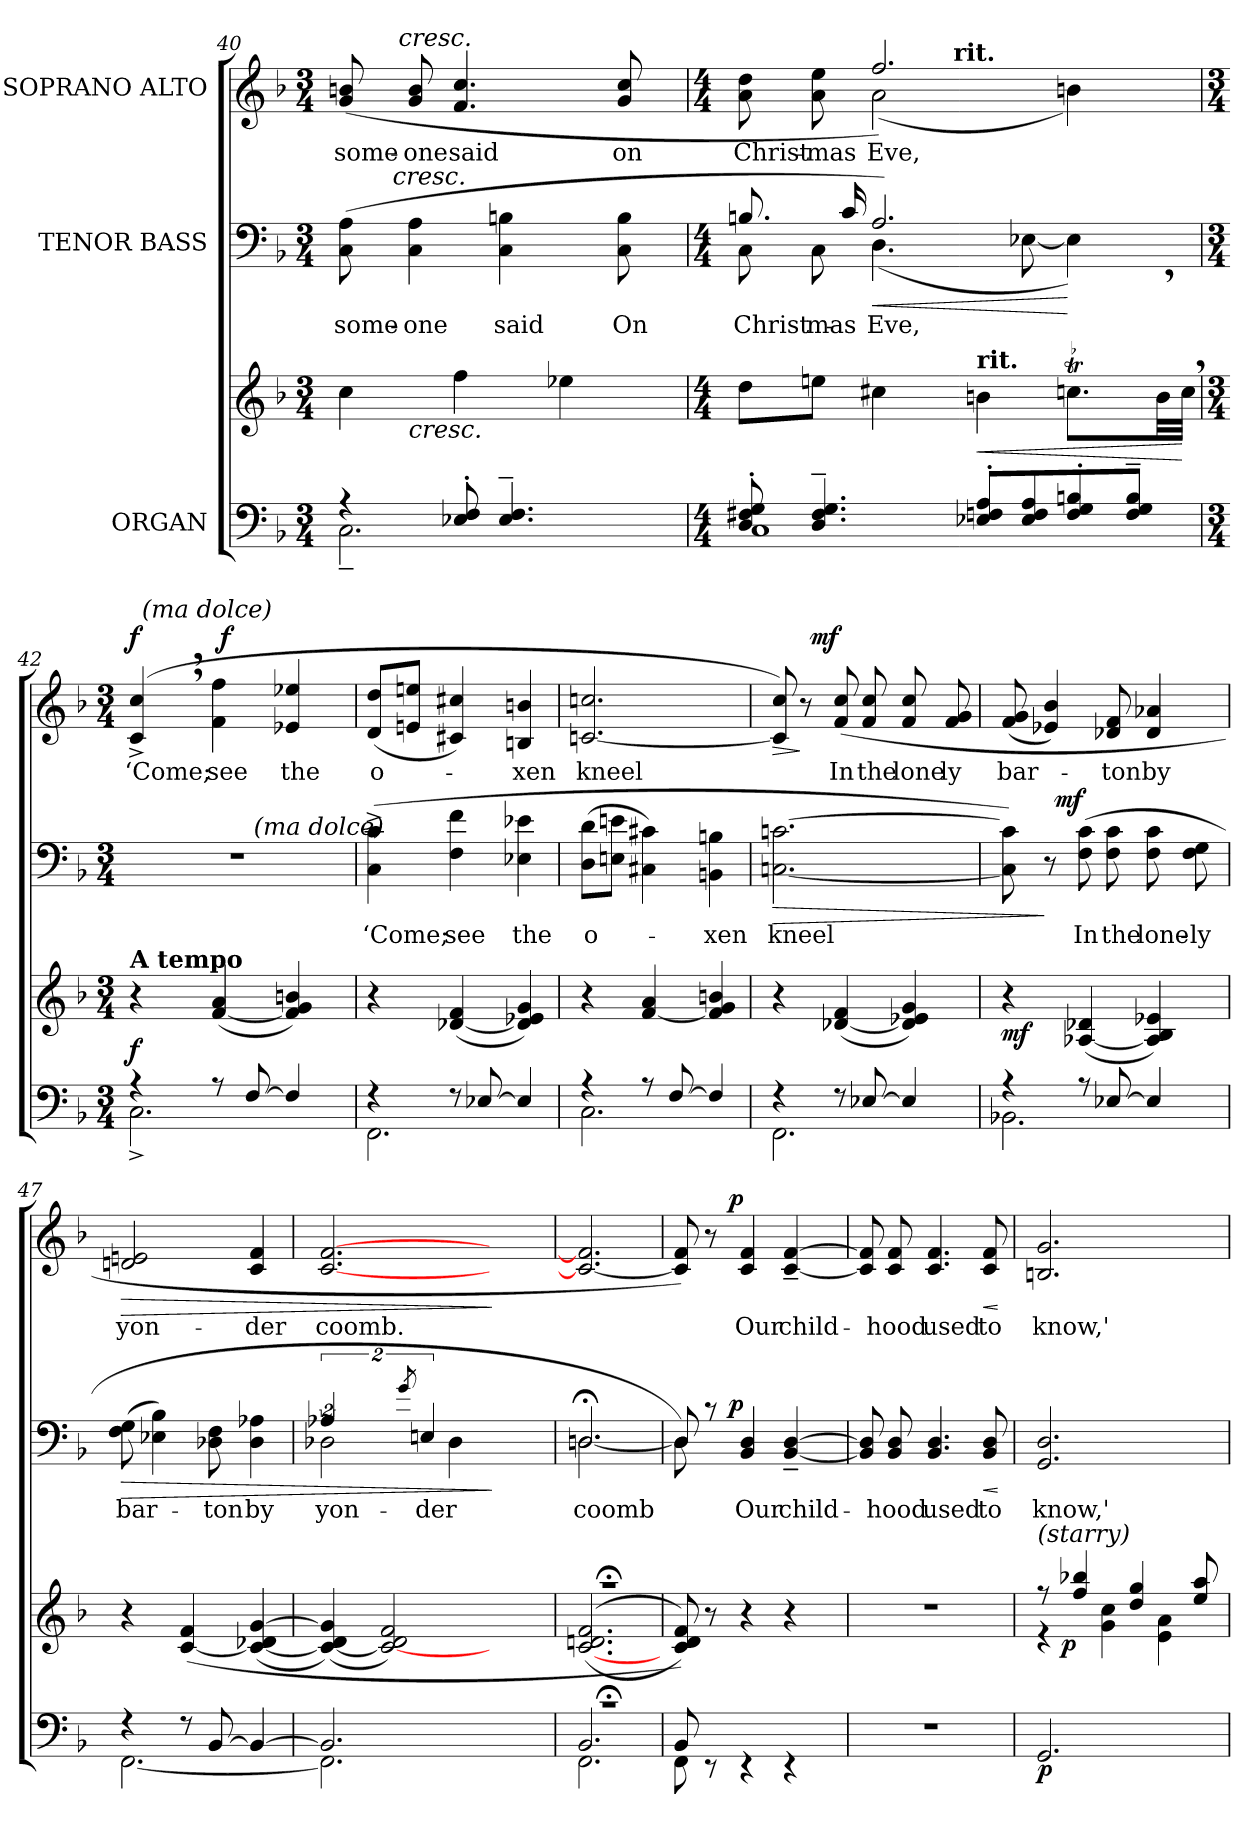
**kern	**kern	**dynam	**kern	**text	**dynam	**kern	**text	**dynam
*part3	*part3	*part3	*part2	*part2	*part2	*part1	*part1	*part1
*staff4	*staff3	*staff3/4	*staff2	*staff2	*staff2	*staff1	*staff1	*staff1
*I"ORGAN	*	*	*I"TENOR BASS	*	*	*I"SOPRANO ALTO	*	*
!!LO:LB:g=z
*clefF4	*clefG2	*	*clefF4	*	*	*clefG2	*	*
*k[b-]	*k[b-]	*	*k[b-]	*	*	*k[b-]	*	*
*F:	*F:	*	*F:	*	*	*F:	*	*
*M3/4	*M3/4	*	*M3/4	*	*	*M3/4	*	*
=40	=40	=40	=40	=40	=40	=40	=40	=40
*^	*	*	*	*	*	*	*	*
!	!	!	!	!	!LO:LY:b	!	!	!LO:LY:b	!
*	*	*^	*	*^	*	*	*^	*	*
4rA	2.C~<\	4cc\	8ryy	.	(>8C\ 8A\	16..ryy	some-	.	(8g/ 8bn/	12ryy	some-	.
.	.	.	.	.	.	.	.	.	.	48.ryy	.	.
!	!	!	!	!	!	!LO:TX:a:i:t=cresc.	!	!	!	!	!	!
.	.	.	.	.	.	2ryy	.	.	.	.	.	.
!	!	!	!	!	!	!	!	!	!	!LO:TX:a:i:t=cresc.	!	!
.	.	.	.	.	.	.	.	.	.	3ryy	.	.
!	!	!	!LO:TX:b:i:t=cresc.	!	!	!	!	!	!	!	!	!
!	!	!	!	!	!	!	!LO:LY:b:rj	!	!	!	!LO:LY:b:rj	!
.	.	.	2ryy	.	4C\ 4A\	.	-one	.	8g/ 8b/	.	-one	.
!	!	!	!	!	!	!	!	!	!	!	!LO:LY:b	!
8E-X/'> 8F/'>	.	4ff\	.	.	.	.	.	.	4.f/ 4.cc/	.	said	.
!	!	!	!	!	!	!	!LO:LY:b	!	!	!	!	!
4.E-/~> 4.F/~>	.	.	.	.	4C\ 4Bn\	.	said	.	.	.	.	.
.	.	.	.	.	.	.	.	.	.	6ryy	.	.
.	.	4ee-X\	.	.	.	.	.	.	.	.	.	.
.	.	.	.	.	.	8ryy	.	.	.	.	.	.
.	.	.	.	.	.	.	.	.	.	12ryy	.	.
!	!	!	!	!	!	!	!LO:LY:b	!	!	!	!LO:LY:b	!
.	.	.	8ryy	.	8C\ 8B\	.	On	.	8g/ 8cc/	.	on	.
.	.	.	.	.	.	.	.	.	.	24ryy	.	.
.	.	.	.	.	.	64ryy	.	.	.	.	.	.
.	.	.	.	.	.	.	.	.	.	96ryy	.	.
*	*	*v	*v	*	*	*	*	*	*v	*v	*	*
=41	=41	=41	=41	=41	=41	=41	=41	=41	=41	=41
*M4/4	*	*M4/4	*	*M4/4	*	*	*	*M4/4	*	*
*	*	*^	*	*	*	*	*	*^	*	*
!	!	!	!	!	!	!	!LO:LY:b	!	!	!	!LO:LY:b	!
*	*	*v	*v	*	*	*	*	*	*	*^	*	*
8D/'> 8F#X/'> 8G/'>	1C	8dd\L	.	8.Bn/	8C\	Christ-	.	4ryy	8a\ 8dd\	3ryy	Christ-	.
!	!	!	!	!	!	!LO:LY:b:rj	!	!	!	!	!LO:LY:b:rj	!
4.D/~> 4.F#/~> 4.G/~>	.	8een\J	.	.	8C\	-mas	.	.	8a\ 8ee\	.	-mas	.
.	.	.	.	16c/	.	.	.	.	.	.	.	.
!	!	!	!	!	!	!LO:LY:b	!LO:HP:b	!	!	!	!LO:LY:b	!
.	.	4cc#X\	.	2.A/)	(<4.D\	Eve,	<	2.ff/)	(<2a\	.	Eve,	.
.	.	.	.	.	.	.	.	.	.	12.ryy	.	.
!	!	!	!	!	!	!	!	!	!	!LO:TX:a:B:t=rit.	!	!
.	.	.	.	.	.	.	.	.	.	3ryy	.	.
!	!	!LO:TX:a:B:t=rit.	!	!	!	!	!	!	!	!	!	!
!	!	!	!LO:HP:b	!	!	!	!	!	!	!	!	!
8E-X/'> 8Fn/'> 8A/'>L	.	4bn\	<	.	.	.	.	.	.	.	.	.
8E-/ 8F/ 8A/	.	.	.	.	[<8E-X\	.	.	.	.	.	.	.
!	!	!LO:TR:acc=-	!	!	!	!	!	!	!	!	!	!
8F/'> 8G/'> 8Bn/'>	.	8.cct\L	.	.	4E-,>\])	.	[	.	4bn\)	.	.	.
.	.	.	.	.	.	.	.	.	.	6ryy	.	.
8F/~> 8G/~> 8B/~>J	.	.	.	.	.	.	.	.	.	.	.	.
.	.	32b\LL	.	.	.	.	.	.	.	.	.	.
.	.	.	.	.	.	.	.	.	.	24ryy	.	.
.	.	32cc,>\JJJ	[	.	.	.	.	.	.	.	.	.
=42	=42	=42	=42	=42	=42	=42	=42	=42	=42	=42	=42	=42
*M3/4	*	*M3/4	*	*M3/4	*	*	*	*M3/4	*	*	*	*
!	!	!LO:TX:a:B:t=A tempo	!	!	!	!	!	!	!	!	!	!
!	!	!	!LO:DY:a=2	!LO:N:vis=1	!	!	!	!	!	!	!LO:LY:b	!LO:DY:a
4rA	2.C^<\	4r	f	2.r	4ryy	.	.	(4c/,>^< 4cc/,>^<	6ryy	48ryy	‘Come;	f
!	!	!	!	!	!	!	!	!	!	!LO:TX:a:i:t=(ma dolce)	!	!
.	.	.	.	.	.	.	.	.	.	3%2ryy	.	.
.	.	.	.	.	.	.	.	.	12ryy	.	.	.
!	!	!	!	!	!	!	!	!	!	!	!LO:LY:b	!
8rG	.	([<4f/ 4a/	.	.	8ryy	.	.	4f\ 4ff\	48ryy	.	see	.
!	!	!	!	!	!	!	!	!	!	!	!	!LO:DY:b
.	.	.	.	.	.	.	.	.	3ryy	.	.	f
[>8F/	.	.	.	.	64ryy	.	.	.	.	.	.	.
!	!	!	!	!	!LO:TX:a:i:t=(ma dolce)	!	!	!	!	!	!	!
.	.	.	.	.	4ryy	.	.	.	.	.	.	.
!	!	!	!	!	!	!	!	!	!	!	!LO:LY:b	!
4F/]	.	4f/] 4g/ 4bn/)	.	.	.	.	.	4e-X/ 4ee-X/	.	.	the	.
.	.	.	.	.	.	.	.	.	12..ryy	.	.	.
.	.	.	.	.	16..ryy	.	.	.	.	.	.	.
.	.	.	.	.	.	.	.	.	.	24.ryy	.	.
=43	=43	=43	=43	=43	=43	=43	=43	=43	=43	=43	=43	=43
!	!	!	!	!	!	!LO:LY:b	!	!	!	!	!LO:LY:b	!
*	*	*	*	*v	*v	*	*	*	*	*	*	*
*	*	*	*	*	*	*	*v	*v	*v	*	*
4rF	2.FF\	4r	.	(>4C\^> 4c\^>	‘Come;	.	(<8d/ 8dd/L	o-	.
.	.	.	.	.	.	.	8en/ 8een/J	.	.
!	!	!	!	!	!LO:LY:b	!	!	!	!
8rF	.	([<4d-X/ 4f/	.	4F\ 4f\	see	.	4c#X/ 4cc#X/)	.	.
[>8E-X/	.	.	.	.	.	.	.	.	.
!	!	!	!	!	!LO:LY:b	!	!	!LO:LY:b	!
4E-/]	.	4d-/] 4e-X/ 4g/)	.	4E-X\ 4e-X\	the	.	4Bn/ 4bn/	-xen	.
!!LO:PB:g=z
=44	=44	=44	=44	=44	=44	=44	=44	=44	=44
!	!	!	!	!	!LO:LY:b	!	!	!LO:LY:b	!
4rA	2.C\	4r	.	(>8D\ 8d\L	o-	.	[<2.cn/ 2.ccn/	kneel	.
.	.	.	.	8En\ 8en\J	.	.	.	.	.
8rG	.	[<4f/ 4a/	.	4C#X\ 4c#X\)	.	.	.	.	.
[>8F/	.	.	.	.	.	.	.	.	.
!	!	!	!	!	!LO:LY:b	!	!	!	!
4F/]	.	4f/] 4g/ 4bn/	.	4BBn\ 4Bn\	-xen	.	.	.	.
=45	=45	=45	=45	=45	=45	=45	=45	=45	=45
!	!	!	!	!	!LO:LY:b	!LO:HP:b	!	!	!LO:HP:b
*	*	*	*	*	*	*	*^	*	*
4rF	2.FF\	4r	.	[<2.Cn\ [>2.cn\	kneel	>	8c/] 8cc/)	8ryy	.	>
.	.	.	.	.	.	.	8r	32ryy	.	]
!	!	!	!	!	!	!	!	!	!	!LO:DY:a
.	.	.	.	.	.	.	.	2ryy	.	mf
!	!	!	!	!	!	!	!	!	!LO:LY:b	!
8rF	.	([<4d-X/ 4f/	.	.	.	.	(8f/ 8cc/	.	In	.
!	!	!	!	!	!	!	!	!	!LO:LY:b	!
[>8E-X/	.	.	.	.	.	.	8f/ 8cc/	.	the	.
!	!	!	!	!	!	!	!	!	!LO:LY:b	!
4E-/]	.	4d-/] 4e-X/ 4g/)	.	.	.	.	8f/ 8cc/	.	lone	.
!	!	!	!	!	!	!	!	!	!LO:LY:b	!
.	.	.	.	.	.	.	8f/ 8g/	.	ly	.
.	.	.	.	.	.	.	.	16.ryy	.	.
=46	=46	=46	=46	=46	=46	=46	=46	=46	=46	=46
!	!	!	!LO:DY:b	!	!	!	!	!	!LO:LY:b	!
*	*	*	*	*^	*	*	*v	*v	*	*
4rA	2.BB-X\	4r	mf	8C\] 8c\])	8ryy	.	.	(<8f/ 8g/	bar-	.
.	.	.	.	8r	32ryy	.	]	4e-X/ 4b-/)	.	.
!	!	!	!	!	!	!	!LO:DY:a	!	!	!
.	.	.	.	.	2ryy	.	mf	.	.	.
!	!	!	!	!	!	!LO:LY:b	!	!	!	!
8rG	.	([<4A-X/ 4d-X/	.	(>8F\ 8c\	.	In	.	.	.	.
!	!	!	!	!	!	!LO:LY:b	!	!	!LO:LY:b	!
[>8E-X/	.	.	.	8F\ 8c\	.	the	.	8d-X/ 8f/	-ton	.
!	!	!	!	!	!	!LO:LY:b	!	!	!LO:LY:b	!
4E-/]	.	4A-/] 4B-/ 4e-X/)	.	8F\ 8c\	.	lone-	.	4d-/ 4a-X/	by	.
!	!	!	!	!	!	!LO:LY:b	!	!	!	!
.	.	.	.	8F\ 8G\	.	-ly	.	.	.	.
.	.	.	.	.	16.ryy	.	.	.	.	.
=47	=47	=47	=47	=47	=47	=47	=47	=47	=47	=47
!	!	!	!	!	!	!LO:LY:b	!LO:HP:b	!	!LO:LY:b	!LO:HP:b
*	*	*	*	*v	*v	*	*	*	*	*
4rF	[<2.FF\	4r	.	(>8F\ 8G\	bar-	>	2dn/ 2en/	yon-	>
.	.	.	.	4E-X\ 4B-\)	.	.	.	.	.
8rF	.	([<4c/ 4f/	.	.	.	.	.	.	.
!	!	!	!	!	!LO:LY:b	!	!	!	!
[>8BB-/	.	.	.	8D-X\ 8F\	-ton	.	.	.	.
!	!	!	!	!	!LO:LY:b	!	!	!LO:LY:b	!
4BB-/_	.	(<4c/_ 4d-X/ [>4g/	.	4D-\ 4A-X\	by	.	4c/ 4f/	-der	.
=48	=48	=48	=48	=48	=48	=48	=48	=48	=48
!	!	!	!	!	!LO:LY:b	!	!	!LO:LY:b	!
*	*	*	*	*^	*	*	*	*	*
*	*	*	*	*	*^	*	*	*	*	*
2.BB-/]	2.FF\]	(<4c/_ 4d/ 4g/])	.	8%3A-X/	4%3D-X\	2ryy	yon-	.	[<2.c/ [<2.f/	coomb.	.
.	.	2c/_ 2d/ 2f/)	.	.	.	.	.	.	.	.	.
.	.	.	.	8qg>/	.	.	.	.	.	.	.
!	!	!	!	!	!	!	!LO:LY:b	!	!	!	!
.	.	.	.	8%3En/	.	.	-der	.	.	.	.
.	.	.	.	.	.	4D-\	.	.	.	.	.
4...ryy	4...ryy	4...ryy	.	4...ryy	4...ryy	4...ryy	.	]	4...ryy	.	]
!!LO:LB:g=z
=49	=49	=49	=49	=49	=49	=49	=49	=49	=49	=49	=49
!LO:N:vis=1	!	!LO:N:vis=1	!	!	!	!	!LO:LY:b	!	!	!	!
*	*^	*^	*	*	*v	*v	*	*	*	*	*
2.r;<c	2.FF\	2.BB-/	2.r;<aa	(<([<2.c/ 2.dn/ 2.f/	.	2.Dn;<;</	[>2.D\	coomb	.	2.c/_ 2.f/]	.	.
*	*v	*v	*	*	*	*	*	*	*	*	*	*
*	*	*v	*v	*	*	*	*	*	*	*	*
=50	=50	=50	=50	=50	=50	=50	=50	=50	=50	=50
*	*	*	*	*	*^	*	*	*^	*	*
8BB-/	8FF\	8c/ 8d/ 8f/)))	.	8D/)	8D\]	8..ryy	.	.	8c/] 8f/)	8..ryy	.	.
8rEE	2ryy	8r	.	8rc	2ryy	.	.	.	8r	.	.	.
!	!	!	!	!	!	!	!	!LO:DY:a	!	!	!	!LO:DY:a
.	.	.	.	.	.	2ryy	.	p	.	2ryy	.	p
!	!	!	!	!	!	!	!LO:LY:b	!	!	!	!LO:LY:b	!
4rEE	.	4r	.	4BB-/ 4D/	.	.	Our	.	4c/ 4f/	.	Our	.
!	!	!	!	!	!	!	!LO:LY:b	!	!	!	!LO:LY:b	!
4rEE	.	4r	.	[<4BB-/~> [>4D/~>	.	.	child-	.	[<4c/~< [>4f/~<	.	child-	.
.	8ryy	.	.	.	8ryy	.	.	.	.	.	.	.
.	.	.	.	.	.	32ryy	.	.	.	32ryy	.	.
=51	=51	=51	=51	=51	=51	=51	=51	=51	=51	=51	=51	=51
!LO:N:vis=1	!	!LO:N:vis=1	!	!	!	!	!	!	!	!	!	!
*	*	*	*	*v	*v	*v	*	*	*	*	*	*
*v	*v	*	*	*	*	*	*v	*v	*	*
2.r	2.r	.	8BB-/] 8D/]	.	.	8c/] 8f/]	.	.
!	!	!	!	!LO:LY:b	!	!	!LO:LY:b	!
.	.	.	8BB-/ 8D/	-hood	.	8c/ 8f/	-hood	.
!	!	!	!	!LO:LY:b	!	!	!LO:LY:b	!
.	.	.	4.BB-/ 4.D/	used	.	4.c/ 4.f/	used	.
!	!	!	!	!LO:LY:b	!LO:HP:b	!	!LO:LY:b	!LO:HP:b
.	.	.	8BB-/ 8D/	to	<	8c/ 8f/	to	<
.	.	.	.	.	[	.	.	[
=52	=52	=52	=52	=52	=52	=52	=52	=52
*	*^	*	*	*	*	*	*	*
!	!LO:TX:a:i:t=(starry)	!	!	!	!	!	!	!	!
!	!	!	!LO:DY:b=2	!	!LO:LY:b	!	!	!LO:LY:b	!
*	*	*^	*	*	*	*	*	*	*
2.GG/	8ree	4re	16.ryy	p	2.GG/ 2.D/	know,'	.	2.Bn/ 2.g/	know,'	.
!	!	!	!	!LO:DY:b	!	!	!	!	!	!
.	.	.	2ryy	p	.	.	.	.	.	.
.	4ff/ 4bb-X/	.	.	.	.	.	.	.	.	.
.	.	4g\ 4cc\	.	.	.	.	.	.	.	.
.	4dd/ 4gg/	.	.	.	.	.	.	.	.	.
.	.	4e\ 4a\	.	.	.	.	.	.	.	.
.	.	.	8ryy	.	.	.	.	.	.	.
.	8ee/ 8aa/	.	.	.	.	.	.	.	.	.
.	.	.	32ryy	.	.	.	.	.	.	.
*	*v	*v	*v	*	*	*	*	*	*	*
=	=	=	=	=	=	=	=	=
*-	*-	*-	*-	*-	*-	*-	*-	*-
